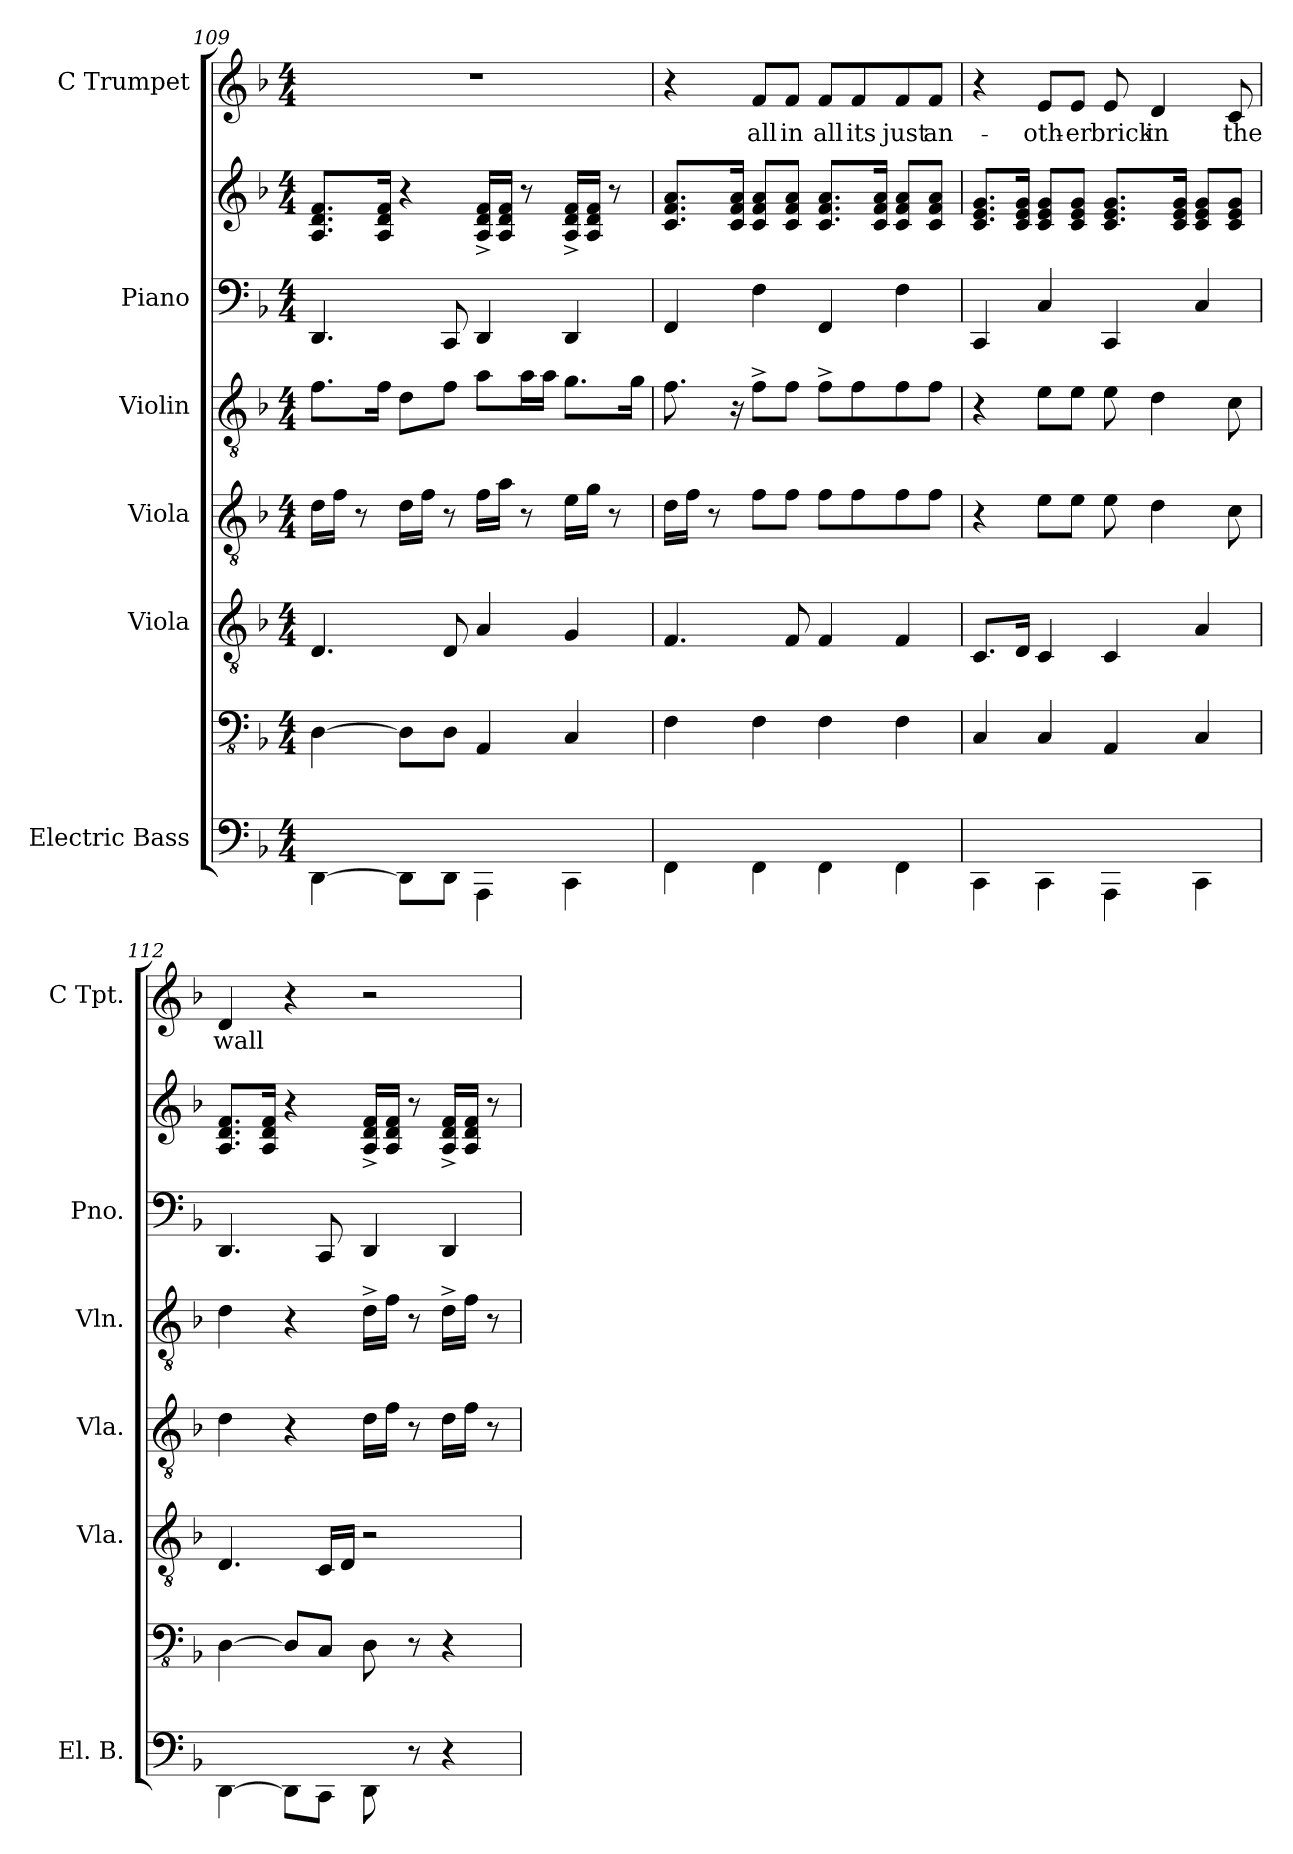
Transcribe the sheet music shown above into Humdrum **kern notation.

**kern	**kern	**kern	**kern	**kern	**kern	**kern	**kern	**text
*part6	*part6	*part5	*part4	*part3	*part2	*part2	*part1	*part1
*staff8	*staff7	*staff6	*staff5	*staff4	*staff3	*staff2	*staff1	*staff1
*I"Electric Bass	*	*I"Viola	*I"Viola	*I"Violin	*I"Piano	*	*I"C Trumpet	*
*I'El. B.	*	*I'Vla.	*I'Vla.	*I'Vln.	*I'Pno.	*	*I'C Tpt.	*
*	*clefFv4	*clefGv2	*clefGv2	*clefGv2	*clefF4	*clefG2	*clefG2	*
*k[b-]	*k[b-]	*k[b-]	*k[b-]	*k[b-]	*k[b-]	*k[b-]	*k[b-]	*
*M4/4	*M4/4	*M4/4	*M4/4	*M4/4	*M4/4	*M4/4	*M4/4	*
=109	=109	=109	=109	=109	=109	=109	=109	=109
[4DD\	[4DD\	4.D/	16d\LL	8.f\L	4.DD/	8.A/ 8.d/ 8.f/L	1r	.
.	.	.	16f\JJ	.	.	.	.	.
.	.	.	8r	.	.	.	.	.
.	.	.	.	16f\Jk	.	16A/ 16d/ 16f/Jk	.	.
8DD\L]	8DD\L]	.	16d\LL	8d\L	.	4r	.	.
.	.	.	16f\JJ	.	.	.	.	.
8DD\J	8DD\J	8D/	8r	8f\J	8CC/	.	.	.
4AAA\	4AAA/	4A/	16f\LL	8a\L	4DD/	16A/^ 16d/^ 16f/^LL	.	.
.	.	.	16a\JJ	.	.	16A/ 16d/ 16f/JJ	.	.
.	.	.	8r	16a\L	.	8r	.	.
.	.	.	.	16a\JJ	.	.	.	.
4CC\	4CC/	4G/	16e\LL	8.g\L	4DD/	16A/^ 16d/^ 16f/^LL	.	.
.	.	.	16g\JJ	.	.	16A/ 16d/ 16f/JJ	.	.
.	.	.	8r	.	.	8r	.	.
.	.	.	.	16g\Jk	.	.	.	.
=110	=110	=110	=110	=110	=110	=110	=110	=110
4FF\	4FF\	4.F/	16d\LL	8.f\	4FF/	8.c/ 8.f/ 8.a/L	4r	.
.	.	.	16f\JJ	.	.	.	.	.
.	.	.	8r	.	.	.	.	.
.	.	.	.	16r	.	16c/ 16f/ 16a/Jk	.	.
4FF\	4FF\	.	8f\L	8f^\L	4F\	8c/ 8f/ 8a/L	8f/L	all
.	.	8F/	8f\J	8f\J	.	8c/ 8f/ 8a/J	8f/J	in
4FF\	4FF\	4F/	8f\L	8f^\L	4FF/	8.c/ 8.f/ 8.a/L	8f/L	all
.	.	.	8f\	8f\	.	.	8f/	its
.	.	.	.	.	.	16c/ 16f/ 16a/Jk	.	.
4FF\	4FF\	4F/	8f\	8f\	4F\	8c/ 8f/ 8a/L	8f/	just
.	.	.	8f\J	8f\J	.	8c/ 8f/ 8a/J	8f/J	an-
=111	=111	=111	=111	=111	=111	=111	=111	=111
4CC\	4CC/	8.C/L	4r	4r	4CC/	8.c/ 8.e/ 8.g/L	4r	.
.	.	16D/Jk	.	.	.	16c/ 16e/ 16g/Jk	.	.
4CC\	4CC/	4C/	8e\L	8e\L	4C/	8c/ 8e/ 8g/L	8e/L	-oth-
.	.	.	8e\J	8e\J	.	8c/ 8e/ 8g/J	8e/J	-er
4AAA\	4AAA/	4C/	8e\	8e\	4CC/	8.c/ 8.e/ 8.g/L	8e/	brick
.	.	.	4d\	4d\	.	.	4d/	in
.	.	.	.	.	.	16c/ 16e/ 16g/Jk	.	.
4CC\	4CC/	4A/	.	.	4C/	8c/ 8e/ 8g/L	.	.
.	.	.	8c\	8c\	.	8c/ 8e/ 8g/J	8c/	the
!!LO:PB:g=z
=112	=112	=112	=112	=112	=112	=112	=112	=112
[4DD\	[4DD\	4.D/	4d\	4d\	4.DD/	8.A/ 8.d/ 8.f/L	4d/	wall
.	.	.	.	.	.	16A/ 16d/ 16f/Jk	.	.
8DD\L]	8DD/L]	.	4r	4r	.	4r	4r	.
8CC\J	8CC/J	16C/LL	.	.	8CC/	.	.	.
.	.	16D/JJ	.	.	.	.	.	.
8DD\	8DD\	2r	16d\LL	16d^\LL	4DD/	16A/^ 16d/^ 16f/^LL	2r	.
.	.	.	16f\JJ	16f\JJ	.	16A/ 16d/ 16f/JJ	.	.
8r	8r	.	8r	8r	.	8r	.	.
4r	4r	.	16d\LL	16d^\LL	4DD/	16A/^ 16d/^ 16f/^LL	.	.
.	.	.	16f\JJ	16f\JJ	.	16A/ 16d/ 16f/JJ	.	.
.	.	.	8r	8r	.	8r	.	.
=	=	=	=	=	=	=	=	=
*-	*-	*-	*-	*-	*-	*-	*-	*-
